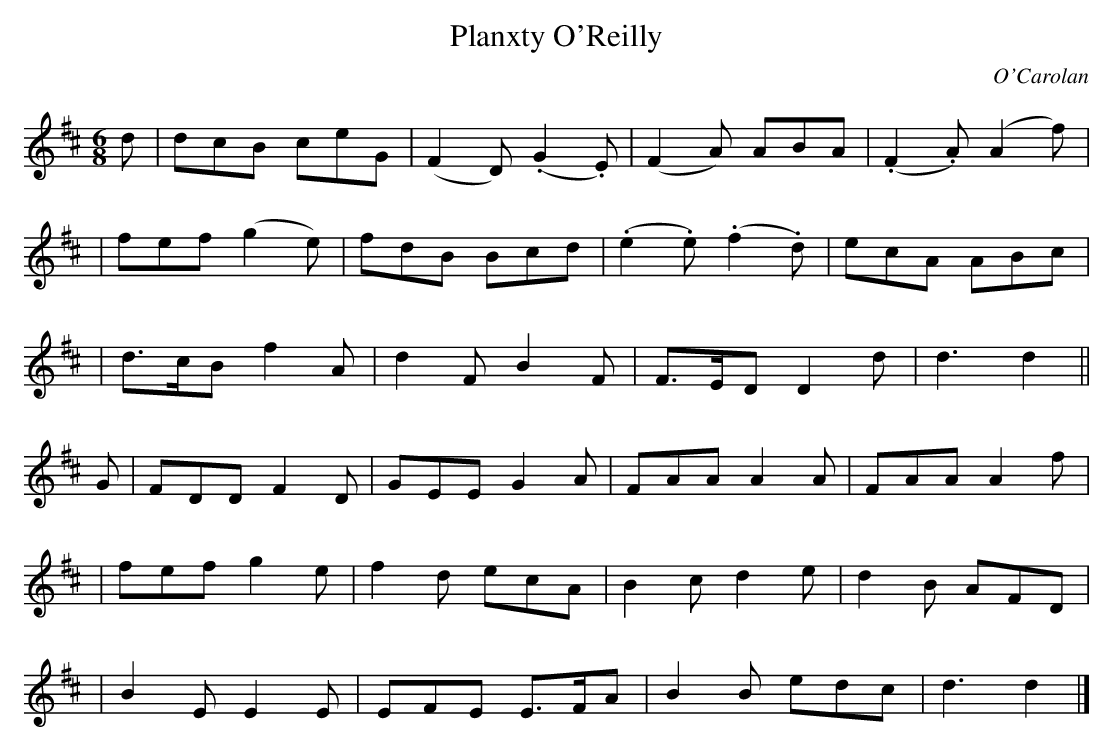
X:1
T: Planxty O'Reilly
C:O'Carolan
M:6/8
L:1/8
K:D
d \
| dcB ceG | (F2D) (.G2.E) | (F2A) ABA | (.F2.A) (A2f) |
| fef (g2e) | fdB Bcd | (.e2.e) (.f2.d) | ecA ABc |
| d>cB f2A | d2F B2F | F>ED D2d | d3 d2 ||
G \
| FDD F2D | GEE G2A | FAA A2A | FAA A2f |
| fef g2e | f2d ecA | B2c d2e | d2B AFD |
| B2E E2E | EFE E>FA | B2B edc | d3 d2 |]
